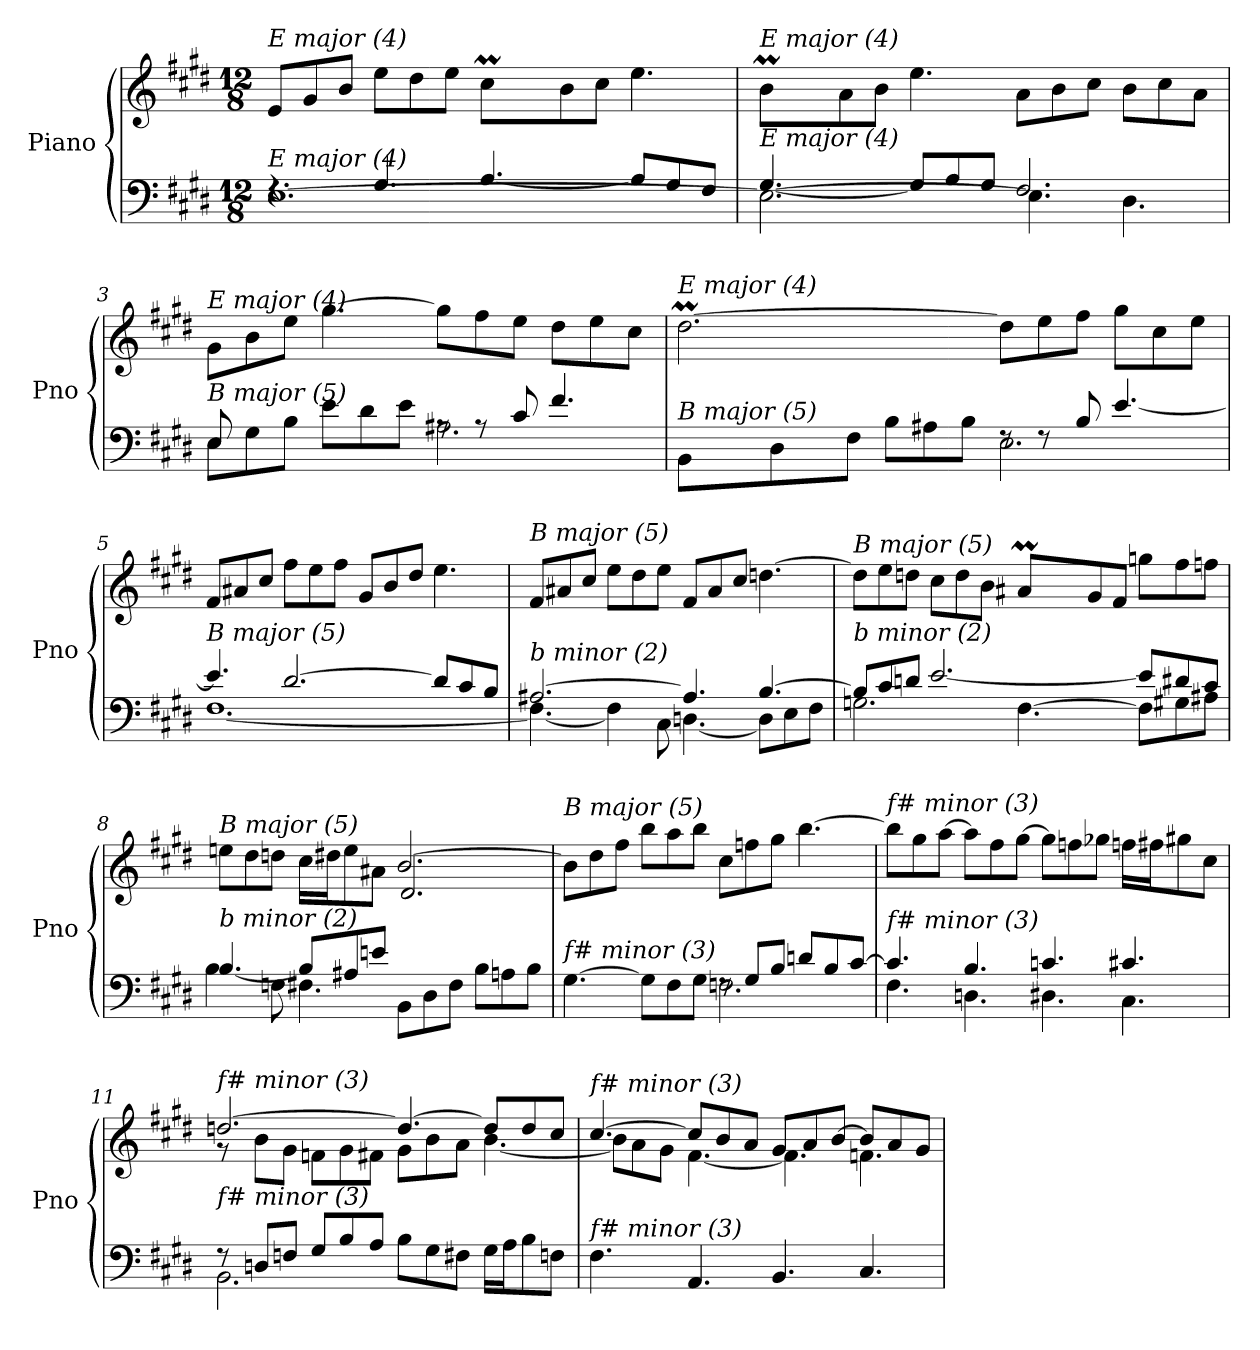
**kern	**kern
*part1	*part1
*staff2	*staff1
*I"Piano	*
*I'Pno	*
*clefF4	*clefG2
*k[f#c#g#d#]	*k[f#c#g#d#]
*M12/8	*M12/8
=1	=1
*^	*^
*	*^	*	*
!	!	!	!LO:TX:i:t=E major (4)	!
!LO:TX:i:t=E major (4)	!	!	!	!
2.ryy	4.rF	[1.E	8e/L	2.ryy
.	.	.	8g#/	.
.	.	.	8b/J	.
.	4.G#/	.	8ee\L	.
.	.	.	8dd#\	.
.	.	.	8ee\J	.
*	*	*	*	*Xtuplet
8ryy	[4.A/	.	8cc#M\L	40dd#yy
.	.	.	.	40cc#yy
.	.	.	.	40dd#yy
.	.	.	.	20cc#yy
2ryy	.	.	8b\	2ryy
.	.	.	8cc#\J	.
.	8A/L]	.	4.ee\	.
.	8G#/	.	.	.
8ryy	8F#/J	.	.	8ryy
=2	=2	=2	=2	=2
!	!	!	!LO:TX:i:t=E major (4)	!
!LO:TX:i:t=E major (4)	!	!	!	!
8ryy	[4.G#/	2.E\_	8bM\L	40cc#yy
.	.	.	.	40byy
.	.	.	.	40cc#yy
.	.	.	.	20byy
1ryy	.	.	8a\	1ryy
.	.	.	8b\J	.
.	8G#/L]	.	4.ee\	.
.	8A/	.	.	.
.	8G#/J	.	.	.
.	2.F#/	4.E\]	8a\L	.
.	.	.	8b\	.
.	.	.	8cc#\J	.
4.ryy	.	4.D#\	8b\L	4.ryy
.	.	.	8cc#\	.
.	.	.	8a\J	.
*	*v	*v	*	*
!!LO:LB:g=z	!!
=3	=3	=3	=3
!	!	!LO:TX:i:t=E major (4)	!
!LO:TX:i:t=B major (5)	!	!	!
8E\L	8E/	8g#\L	8ryy
8G#\	2ryy	8b\	2ryy
8B\J	.	8ee\J	.
8e\L	.	[4.gg#\	.
8d#\	.	.	.
8e\J	8ryy	.	8ryy
8rA	2.A#X\	8gg#\L]	2.ryy
8rA	.	8ff#\	.
8c#/	.	8ee\J	.
4.f#/	.	8dd#\L	.
.	.	8ee\	.
.	.	8cc#\J	.
!!LO:LB:g=z
=4	=4	=4	=4
*	*^	*	*^
!	!	!	!LO:TX:i:t=E major (4)	!	!
!LO:TX:i:t=B major (5)	!	!	!	!	!
2..ryy	8BB\L	2.ryy	[2.dd#m\	32cc#yy	2.ryy
.	.	.	.	32dd#yy	.
.	.	.	.	32eeyy	.
.	.	.	.	32dd#yy	.
.	8D#\	.	.	32eeyy	.
.	.	.	.	32dd#yy	.
.	.	.	.	32eeyy	.
.	.	.	.	[32dd#yy	.
.	8F#\J	.	.	4.dd#yy_	.
.	8B\L	.	.	.	.
.	8A#X\	.	.	.	.
.	8B\J	.	.	4dd#yy]	.
.	8rF	2.E\	8dd#\L]	.	2.ryy
2ryy	8rF	.	8ee\	2ryy	.
.	8B/	.	8ff#\J	.	.
.	[4.e/	.	8gg#\L	.	.
.	.	.	8cc#\	.	.
8ryy	.	.	8ee\J	8ryy	.
*	*v	*v	*	*	*
*	*	*	*v	*v
=5	=5	=5	=5
!	!	!LO:TX:i:t=B major (5)	!
!LO:TX:i:t=B major (5)	!	!	!
*	*	*v	*v
4.e/]	[1.F#	8f#/L
.	.	8a#X/
.	.	8cc#/J
[2.d#/	.	8ff#\L
.	.	8ee\
.	.	8ff#\J
.	.	8g#/L
.	.	8b/
.	.	8dd#/J
8d#/L]	.	4.ee\
8c#/	.	.
8B/J	.	.
=6	=6	=6
!	!	!LO:TX:i:t=B major (5)
!LO:TX:i:t=b minor (2)	!	!
[2.A#X/	4.F#\_	8f#/L
.	.	8a#X/
.	.	8cc#/J
.	4F#\]	8ee\L
.	.	8dd#\
.	8C#\	8ee\J
4.A#/]	[4.Dn\	8f#/L
.	.	8a#/
.	.	8cc#/J
[4.B/	8D\L]	[4.ddn\
.	8E\	.
.	8F#\J	.
!!LO:LB:g=z
=7	=7	=7
*	*^	*^
!	!	!	!LO:TX:i:t=B major (5)	!
!LO:TX:i:t=b minor (2)	!	!	!	!
2.ryy	8B/L]	2.Gn\	8dd\L]	2.ryy
.	8c#/	.	8ee\	.
.	8dn/J	.	8ddn\J	.
.	[2.e/	.	8cc#\L	.
.	.	.	8dd\	.
.	.	.	8b\J	.
8ryy	.	[4.F#\	8a#Xm/L	40byy
.	.	.	.	40a#yy
.	.	.	.	40byy
.	.	.	.	20a#yy
2ryy	.	.	8g#/	2ryy
.	.	.	8f#/J	.
.	8e/L]	8F#\L]	8ggn\L	.
.	8d#X/	8G#X\	8ff#\	.
8ryy	8c#/J	8A#X\J	8ffni\J	8ryy
=8	=8	=8	=8	=8
*	*	*	*	*^
!	!	!	!LO:TX:i:t=B major (5)	!	!
!LO:TX:i:t=b minor (2)	!	!	!	!	!
2.ryy	[4.B/	4B\	8een\L	2.ryy	2.ryy
.	.	.	8dd#\	.	.
.	.	8Fni\	8ddn\J	.	.
.	8B/L]	4.F#\	16cc#\LL	.	.
.	.	.	16dd#X\J	.	.
.	8A#X/	.	8ee\	.	.
.	8en/J	.	8a#X\J	.	.
2.ryy	8BB\L	2.ryy	[2.b/	2.d#/	2.ryy
.	8D#\	.	.	.	.
.	8F#\J	.	.	.	.
.	8B\L	.	.	.	.
.	8An\	.	.	.	.
.	8B\J	.	.	.	.
*	*v	*v	*	*	*
*	*	*	*v	*v
!!LO:LB:g=z
=9	=9	=9	=9
!	!	!LO:TX:i:t=B major (5)	!
!LO:TX:i:t=f# minor (3)	!	!	!
[4.G#\	2.ryy	8b\L]	2.ryy
.	.	8dd#\	.
.	.	8ff#\J	.
8G#\L]	.	8bb\L	.
8F#\	.	8aa\	.
8G#\J	.	8bb\J	.
8rF	2.Fni\	8cc#\L	2.ryy
8G#/L	.	8ffni\	.
8B/J	.	8gg#\J	.
8dn/L	.	[4.bb\	.
8B/	.	.	.
[8c#/J	.	.	.
*	*	*v	*v
!!LO:PB:g=z
=10	=10	=10
!	!	!LO:TX:i:t=f# minor (3)
!LO:TX:i:t=f# minor (3)	!	!
4.c#/]	4.F#\	8bb\L]
.	.	8gg#\
.	.	[8aa\J
4.B/	4.Dn\	8aa\L]
.	.	8ff#\
.	.	[8gg#\J
4.cni/	4.D#X\	8gg#\L]
.	.	8ffni\
.	.	8gg-Xj\J
4.c#/	4.C#\	16ffni\LL
.	.	16ff#\J
.	.	8gg#\
.	.	8cc#\J
=11	=11	=11
*	*	*^
*	*	*	*^
!	!	!LO:TX:i:t=f# minor (3)	!	!
!LO:TX:i:t=f# minor (3)	!	!	!	!
8r	2.BB\	[2.ddn/	8r	2.ryy
8Dn/L	.	.	8b\L	.
8Fni/J	.	.	8g#\J	.
8G#/L	.	.	8fni\L	.
8B/	.	.	8g#\	.
8A/J	.	.	8f#\J	.
8B\L	2.ryy	4.dd/_	8g#\L	2.ryy
8G#\	.	.	8b\	.
8F#\J	.	.	8a\J	.
16G#\LL	.	8dd/L]	[4.b\	.
16A\J	.	.	.	.
8B\	.	8dd/	.	.
8Fni\J	.	8cc#/J	.	.
*v	*v	*	*	*
*	*	*v	*v
=12	=12	=12
!	!LO:TX:i:t=f# minor (3)	!
!LO:TX:i:t=f# minor (3)	!	!
4.F#\	[4.cc#/	8b\L]
.	.	8a\
.	.	8g#\J
4.AA/	8cc#/L]	[4.f#\
.	8b/	.
.	8a/J	.
4.BB/	8g#/L	4.f#\]
.	8a/	.
.	[8b/J	.
4.C#/	8b/L]	4.fni\
.	8a/	.
.	8g#/J	.
*	*v	*v
=	=
*-	*-
